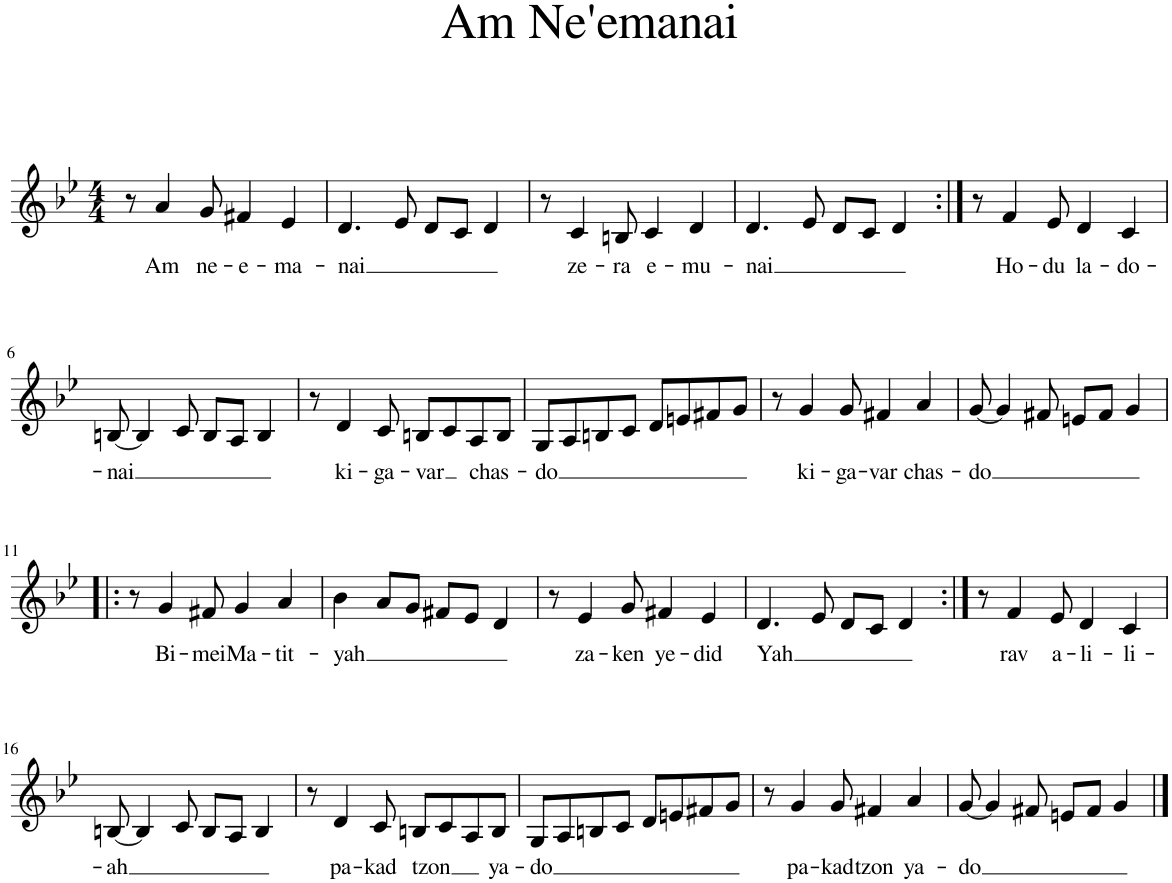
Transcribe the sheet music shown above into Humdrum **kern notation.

**kern	**text
*part1	*part1
*staff1	*staff1
*I"Bb Trumpet	*
*I'Bb Tpt.	*
*clefG2	*
*Trd1c2	*
*k[b-e-]	*
*M4/4	*
=1	=1
8r	.
!	!LO:LY:b
4a/	Am
!	!LO:LY:b
8g/	ne-
!	!LO:LY:b
4f#X/	-e-
!	!LO:LY:b
4e-/	-ma-
=2	=2
!	!LO:LY:b
4.d/	-nai
8e-/	.
8d/L	.
8c/J	.
4d/	.
=3	=3
8r	.
!	!LO:LY:b
4c/	ze-
!	!LO:LY:b
8Bn/	-ra
!	!LO:LY:b
4c/	e-
!	!LO:LY:b
4d/	-mu-
=4	=4
!	!LO:LY:b
4.d/	-nai
8e-/	.
8d/L	.
8c/J	.
4d/	.
=5:|!	=5:|!
8r	.
!	!LO:LY:b
4f/	Ho-
!	!LO:LY:b
8e-/	-du
!	!LO:LY:b
4d/	la-
!	!LO:LY:b
4c/	-do-
!!LO:LB:g=z
=6	=6
!	!LO:LY:b
[8Bn/	-nai
4B/]	.
8c/	.
8B/L	.
8A/J	.
4B/	.
=7	=7
8r	.
!	!LO:LY:b
4d/	ki-
!	!LO:LY:b
8c/	-ga-
!	!LO:LY:b
8Bn/L	-var
8c/	.
!	!LO:LY:b
8A/	chas-
8B/J	.
=8	=8
!	!LO:LY:b
8G/L	-do
8A/	.
8Bn/	.
8c/J	.
8d/L	.
8en/	.
8f#X/	.
8g/J	.
=9	=9
8r	.
!	!LO:LY:b
4g/	ki-
!	!LO:LY:b
8g/	-ga-
!	!LO:LY:b
4f#X/	-var
!	!LO:LY:b
4a/	chas-
=10	=10
!	!LO:LY:b
[8g/	-do
4g/]	.
8f#X/	.
8en/L	.
8f#/J	.
4g/	.
!!LO:LB:g=z
=11!|:	=11!|:
8r	.
!	!LO:LY:b
4g/	Bi-
!	!LO:LY:b
8f#X/	-mei
!	!LO:LY:b
4g/	Ma-
!	!LO:LY:b
4a/	-tit-
=12	=12
!	!LO:LY:b
4b-\	-yah
8a/L	.
8g/J	.
8f#X/L	.
8e-/J	.
4d/	.
=13	=13
8r	.
!	!LO:LY:b
4e-/	za-
!	!LO:LY:b
8g/	-ken
!	!LO:LY:b
4f#X/	ye-
!	!LO:LY:b
4e-/	-did
=14	=14
!	!LO:LY:b
4.d/	Yah
8e-/	.
8d/L	.
8c/J	.
4d/	.
=15:|!	=15:|!
8r	.
!	!LO:LY:b
4f/	rav
!	!LO:LY:b
8e-/	a-
!	!LO:LY:b
4d/	-li-
!	!LO:LY:b
4c/	-li-
!!LO:LB:g=z
=16	=16
!	!LO:LY:b
[8Bn/	-ah
4B/]	.
8c/	.
8B/L	.
8A/J	.
4B/	.
=17	=17
8r	.
!	!LO:LY:b
4d/	pa-
!	!LO:LY:b
8c/	-kad
!	!LO:LY:b
8Bn/L	tzon
8c/	.
8A/	.
!	!LO:LY:b
8B/J	ya-
=18	=18
!	!LO:LY:b
8G/L	-do
8A/	.
8Bn/	.
8c/J	.
8d/L	.
8en/	.
8f#X/	.
8g/J	.
=19	=19
8r	.
!	!LO:LY:b
4g/	pa-
!	!LO:LY:b
8g/	-kad
!	!LO:LY:b
4f#X/	tzon
!	!LO:LY:b
4a/	ya-
=20	=20
!	!LO:LY:b
[8g/	-do
4g/]	.
8f#X/	.
8en/L	.
8f#/J	.
4g/	.
==	==
*-	*-
